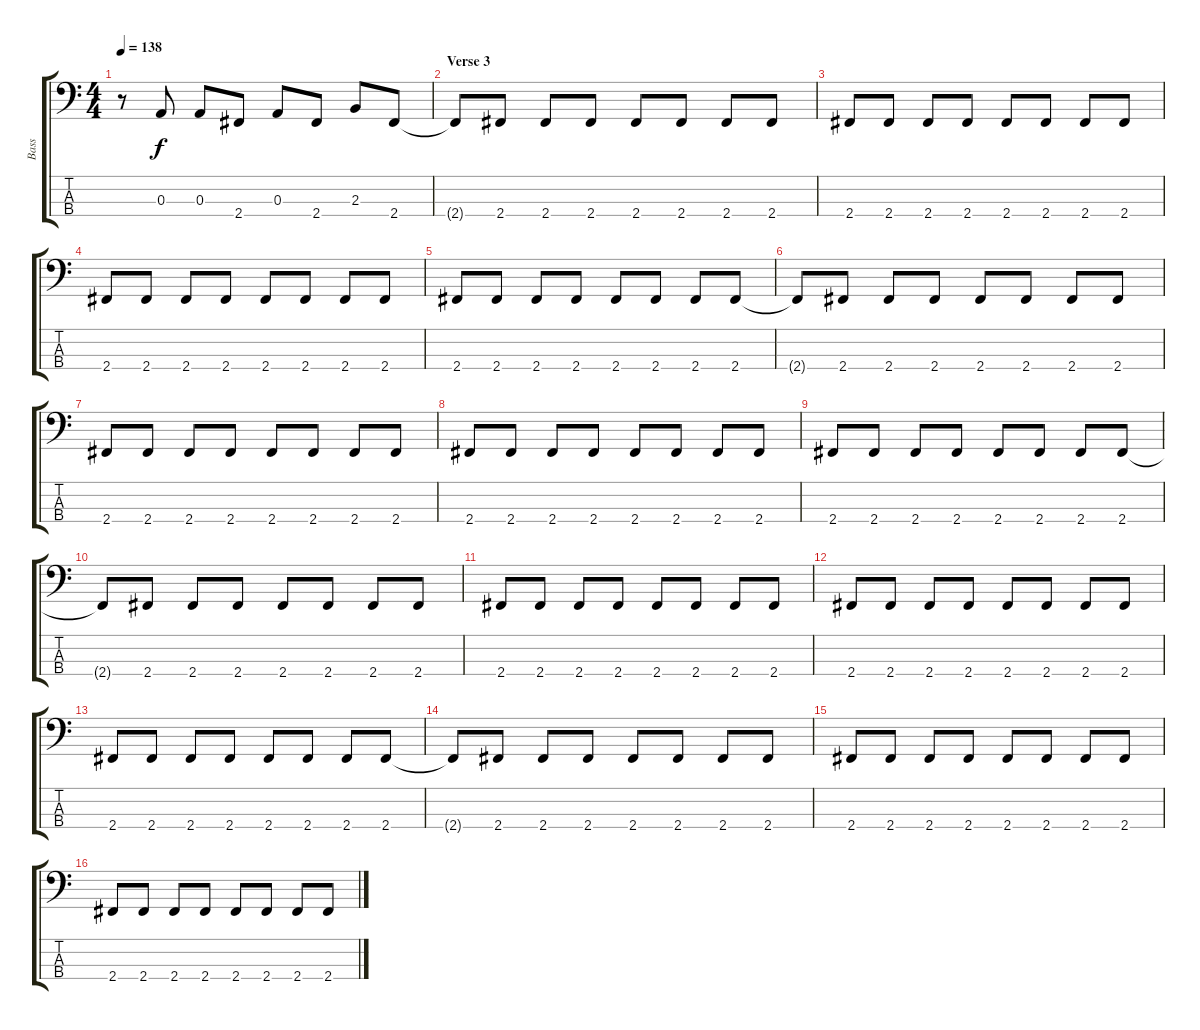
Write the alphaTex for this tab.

\track ("Bass" "Bass") {instrument electricbasspick}
\staff {score tabs}
\tuning (G2 D2 A1 E1) {hide}
\ts (4 4)
\tempo 138
\clef f4
\ks c
r.8{dy f} 0.3.8 0.3.8 2.4.8 0.3.8 2.4.8 2.3.8 2.4.8 |
\section ("" "Verse 3")
2.4{t}.8 2.4.8 2.4.8 2.4.8 2.4.8 2.4.8 2.4.8 2.4.8 |
2.4.8 2.4.8 2.4.8 2.4.8 2.4.8 2.4.8 2.4.8 2.4.8 |
2.4.8 2.4.8 2.4.8 2.4.8 2.4.8 2.4.8 2.4.8 2.4.8 |
2.4.8 2.4.8 2.4.8 2.4.8 2.4.8 2.4.8 2.4.8 2.4.8 |
2.4{t}.8 2.4.8 2.4.8 2.4.8 2.4.8 2.4.8 2.4.8 2.4.8 |
2.4.8 2.4.8 2.4.8 2.4.8 2.4.8 2.4.8 2.4.8 2.4.8 |
2.4.8 2.4.8 2.4.8 2.4.8 2.4.8 2.4.8 2.4.8 2.4.8 |
2.4.8 2.4.8 2.4.8 2.4.8 2.4.8 2.4.8 2.4.8 2.4.8 |
2.4{t}.8 2.4.8 2.4.8 2.4.8 2.4.8 2.4.8 2.4.8 2.4.8 |
2.4.8 2.4.8 2.4.8 2.4.8 2.4.8 2.4.8 2.4.8 2.4.8 |
2.4.8 2.4.8 2.4.8 2.4.8 2.4.8 2.4.8 2.4.8 2.4.8 |
2.4.8 2.4.8 2.4.8 2.4.8 2.4.8 2.4.8 2.4.8 2.4.8 |
2.4{t}.8 2.4.8 2.4.8 2.4.8 2.4.8 2.4.8 2.4.8 2.4.8 |
2.4.8 2.4.8 2.4.8 2.4.8 2.4.8 2.4.8 2.4.8 2.4.8 |
2.4.8 2.4.8 2.4.8 2.4.8 2.4.8 2.4.8 2.4.8 2.4.8
